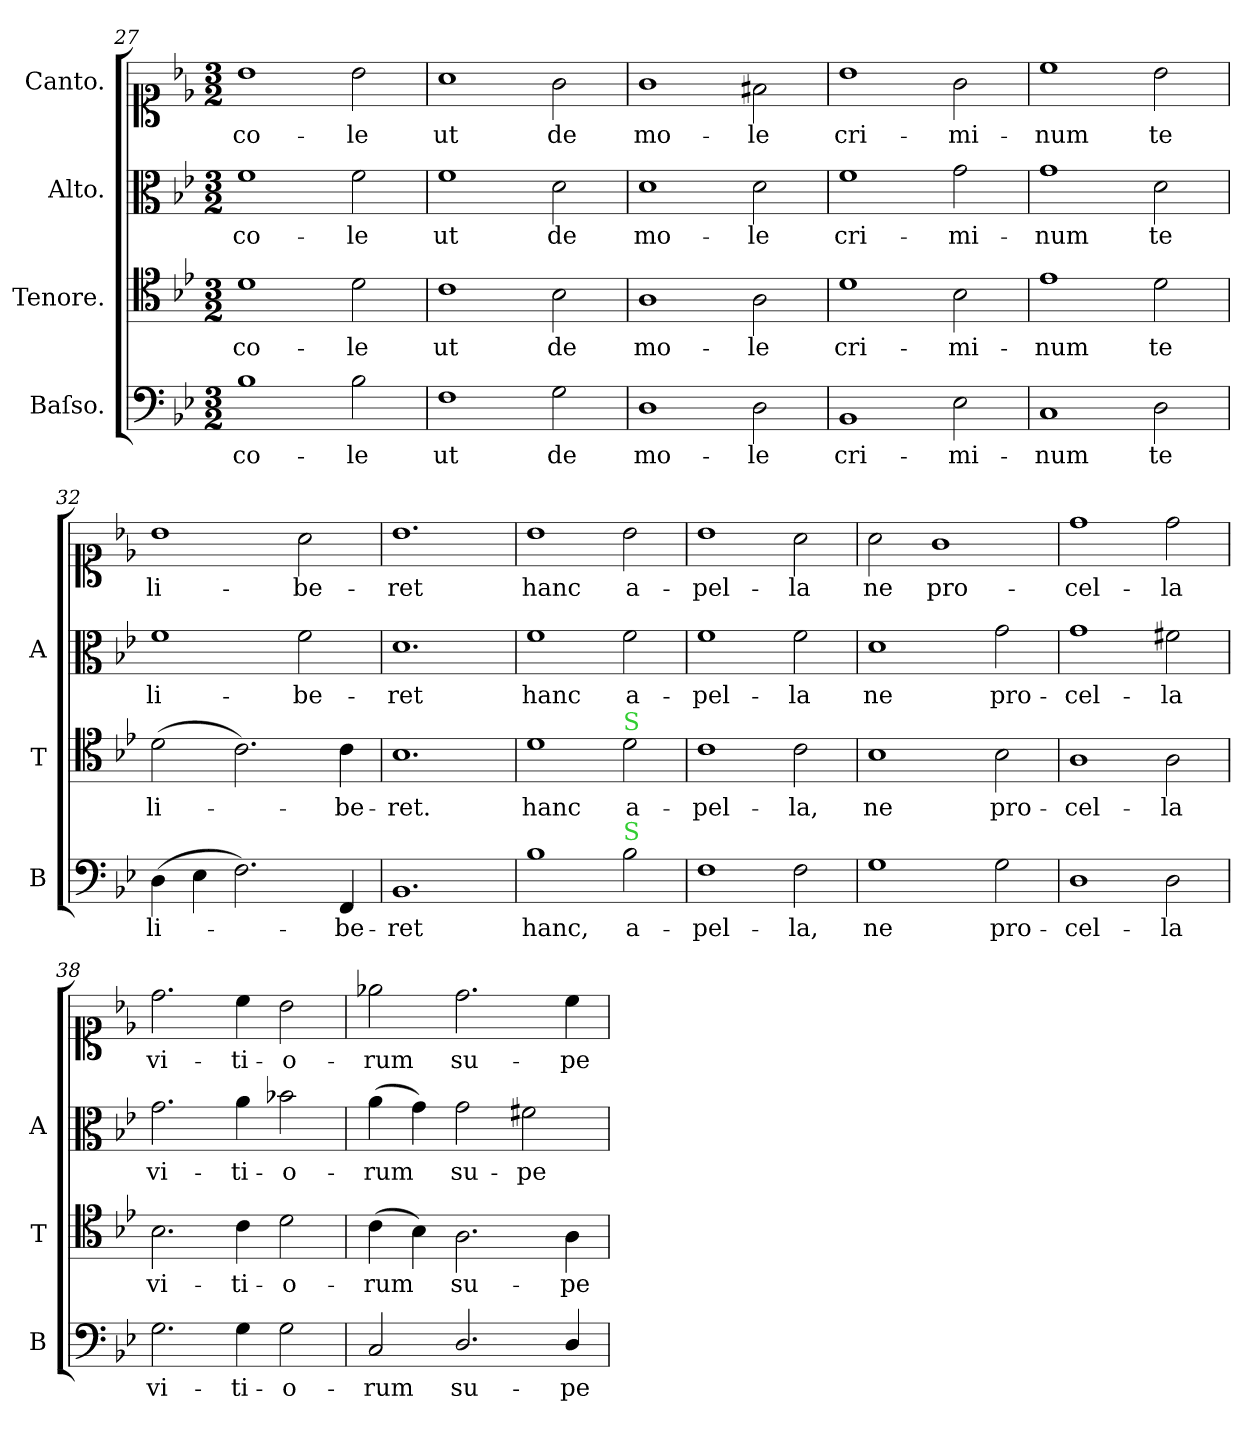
**kern	**text	**kern	**text	**kern	**text	**kern	**text
*part4	*part4	*part3	*part3	*part2	*part2	*part1	*part1
*staff4	*staff4	*staff3	*staff3	*staff2	*staff2	*staff1	*staff1
*I"Baſso.	*	*I"Tenore.	*	*I"Alto.	*	*I"Canto.	*
*I'B	*	*I'T	*	*I'A	*	*	*
*clefF4	*	*clefC4	*	*clefC3	*	*clefC1	*
*k[b-e-]	*	*k[b-e-]	*	*k[b-e-]	*	*k[b-e-]	*
*g:	*	*g:	*	*g:	*	*g:	*
*M3/2	*	*M3/2	*	*M3/2	*	*M3/2	*
=27	=27	=27	=27	=27	=27	=27	=27
1B-	co-	1d	co-	1f	co-	1b-	co-
2B-\	-le	2d\	-le	2f\	-le	2b-\	-le
=28	=28	=28	=28	=28	=28	=28	=28
1F	ut	1c	ut	1f	ut	1a	ut
2G\	de	2B-\	de	2d\	de	2g\	de
=29	=29	=29	=29	=29	=29	=29	=29
1D	mo-	1A	mo-	1d	mo-	1g	mo-
2D\	-le	2A\	-le	2d\	-le	2f#X\	-le
=30	=30	=30	=30	=30	=30	=30	=30
1BB-	cri-	1d	cri-	1f	cri-	1b-	cri-
2E-\	-mi-	2B-\	-mi-	2g\	-mi-	2g\	-mi-
=31	=31	=31	=31	=31	=31	=31	=31
1C	-num	1e-	-num	1g	-num	1cc	-num
2D\	te	2d\	te	2d\	te	2b-\	te
=32	=32	=32	=32	=32	=32	=32	=32
(4D\	li-	(2d\	li-	1f	li-	1b-	li-
4E-\	.	.	.	.	.	.	.
2.F\)	.	2.c\)	.	.	.	.	.
.	.	.	.	2f\	-be-	2a\	-be-
4FF/	-be-	4c\	-be-	.	.	.	.
=33	=33	=33	=33	=33	=33	=33	=33
1.BB-	-ret	1.B-	-ret.	1.d	-ret	1.b-	-ret
=34	=34	=34	=34	=34	=34	=34	=34
1B-	hanc,	1d	hanc	1f	hanc	1b-	hanc
!	!	!LO:TX:a:color=limegreen:t=S	!	!	!	!	!
!LO:TX:a:color=limegreen:t=S	!	!	!	!	!	!	!
2B-\	a-	2d\	a-	2f\	a-	2b-\	a-
=35	=35	=35	=35	=35	=35	=35	=35
1F	-pel-	1c	-pel-	1f	-pel-	1b-	-pel-
2F\	-la,	2c\	-la,	2f\	-la	2a\	-la
=36	=36	=36	=36	=36	=36	=36	=36
1G	ne	1B-	ne	1d	ne	2a\	ne
.	.	.	.	.	.	1g	pro-
2G\	pro-	2B-\	pro-	2g\	pro-	.	.
=37	=37	=37	=37	=37	=37	=37	=37
1D	-cel-	1A	-cel-	1g	-cel-	1dd	-cel-
2D\	-la	2A\	-la	2f#X\	-la	2dd\	-la
=38	=38	=38	=38	=38	=38	=38	=38
2.G\	vi-	2.B-\	vi-	2.g\	vi-	2.dd\	vi-
4G\	-ti-	4c\	-ti-	4a\	-ti-	4cc\	-ti-
2G\	-o-	2d\	-o-	2b-X\	-o-	2b-\	-o-
=39	=39	=39	=39	=39	=39	=39	=39
2C/	-rum	(4c\	-rum	(4a\	-rum	2ee-X\	-rum
.	.	4B-\)	.	4g\)	.	.	.
2.D/	su-	2.A\	su-	2g\	su-	2.dd\	su-
.	.	.	.	2f#X\	-pe-	.	.
4D/	-pe-	4A\	-pe-	.	.	4cc\	-pe-
=	=	=	=	=	=	=	=
*-	*-	*-	*-	*-	*-	*-	*-
